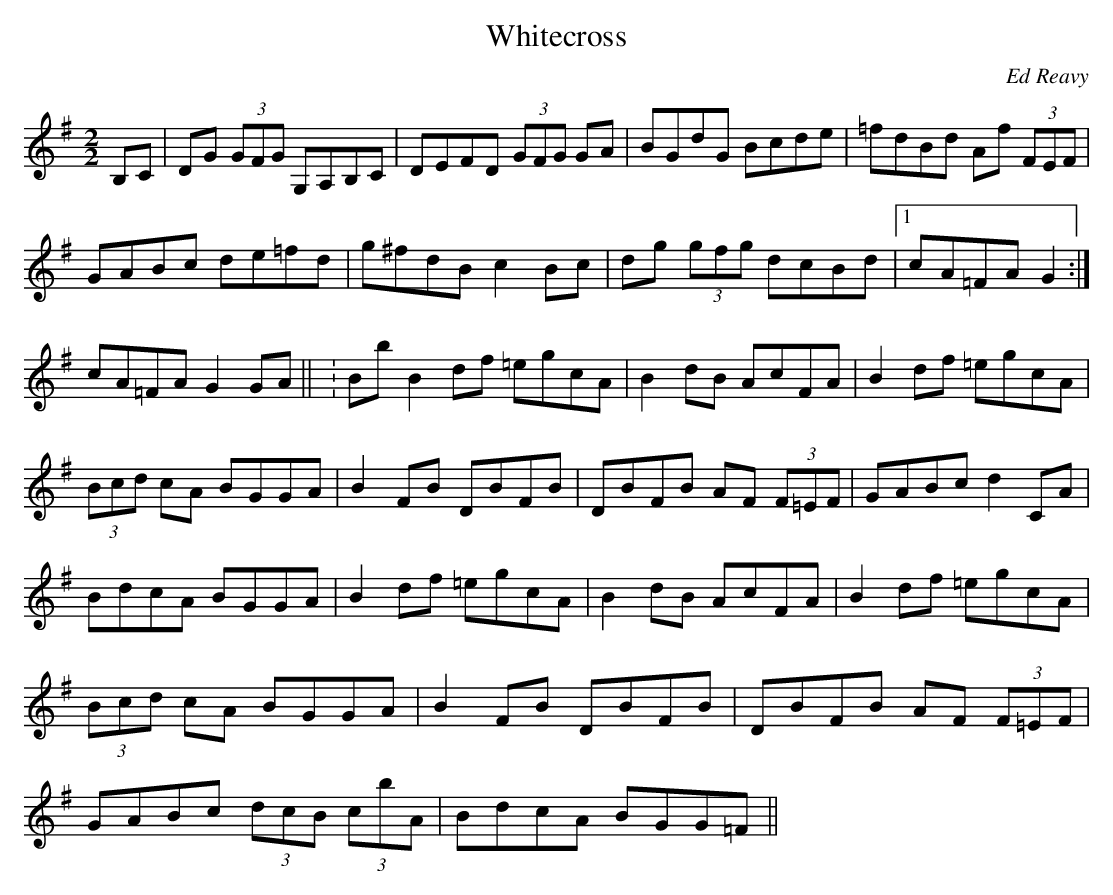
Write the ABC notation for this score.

X:1
T:Whitecross
C:Ed Reavy
M:2/2
L:1/8
K:G
B,C|DG (3GFG G,A,B,C|DEFD (3GFG GA|BGdG Bcde|=fdBd Af (3FEF|
GABc de=fd|g^fdB c2 Bc|dg (3gfg dcBd|1cA=FA G2:|
2cA=FA G2 GA||K:Bb B2 df =egcA|B2 dB AcFA|B2 df =egcA|
(3Bcd cA BGGA|B2 FB DBFB|DBFB AF (3F=EF|GABc d2 CA|
BdcA BGGA|B2 df =egcA|B2 dB AcFA|B2 df =egcA|
(3Bcd cA BGGA|B2 FB DBFB|DBFB AF (3F=EF|
GABc (3dcB (3cbA|BdcA BGG=F||
